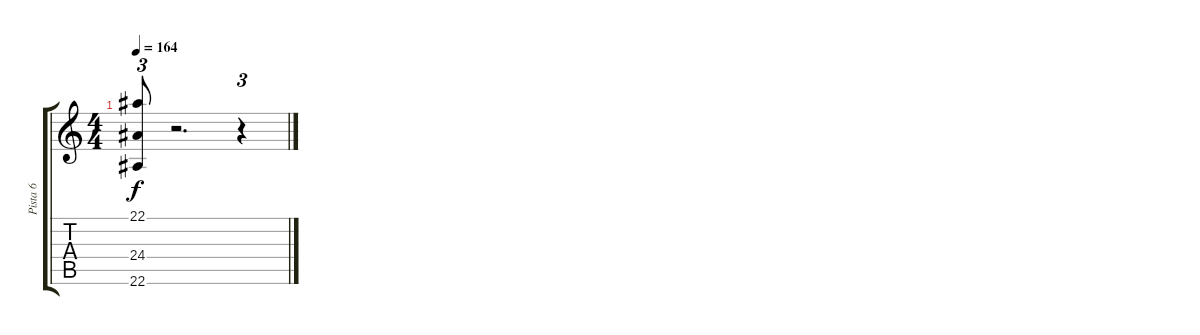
\track ("Pista 6" "Pista 6") {instrument tremolostrings}
\staff {score tabs}
\tuning (C4 G3 Eb3 Bb2 F2 C2) {hide}
\ts (4 4)
\tempo 164
\clef g2
\ks c
(22.1{t} 24.4{t} 22.6{t}).8{tu (3 2) dy f} r.2{d} r.4{tu (3 2)}
